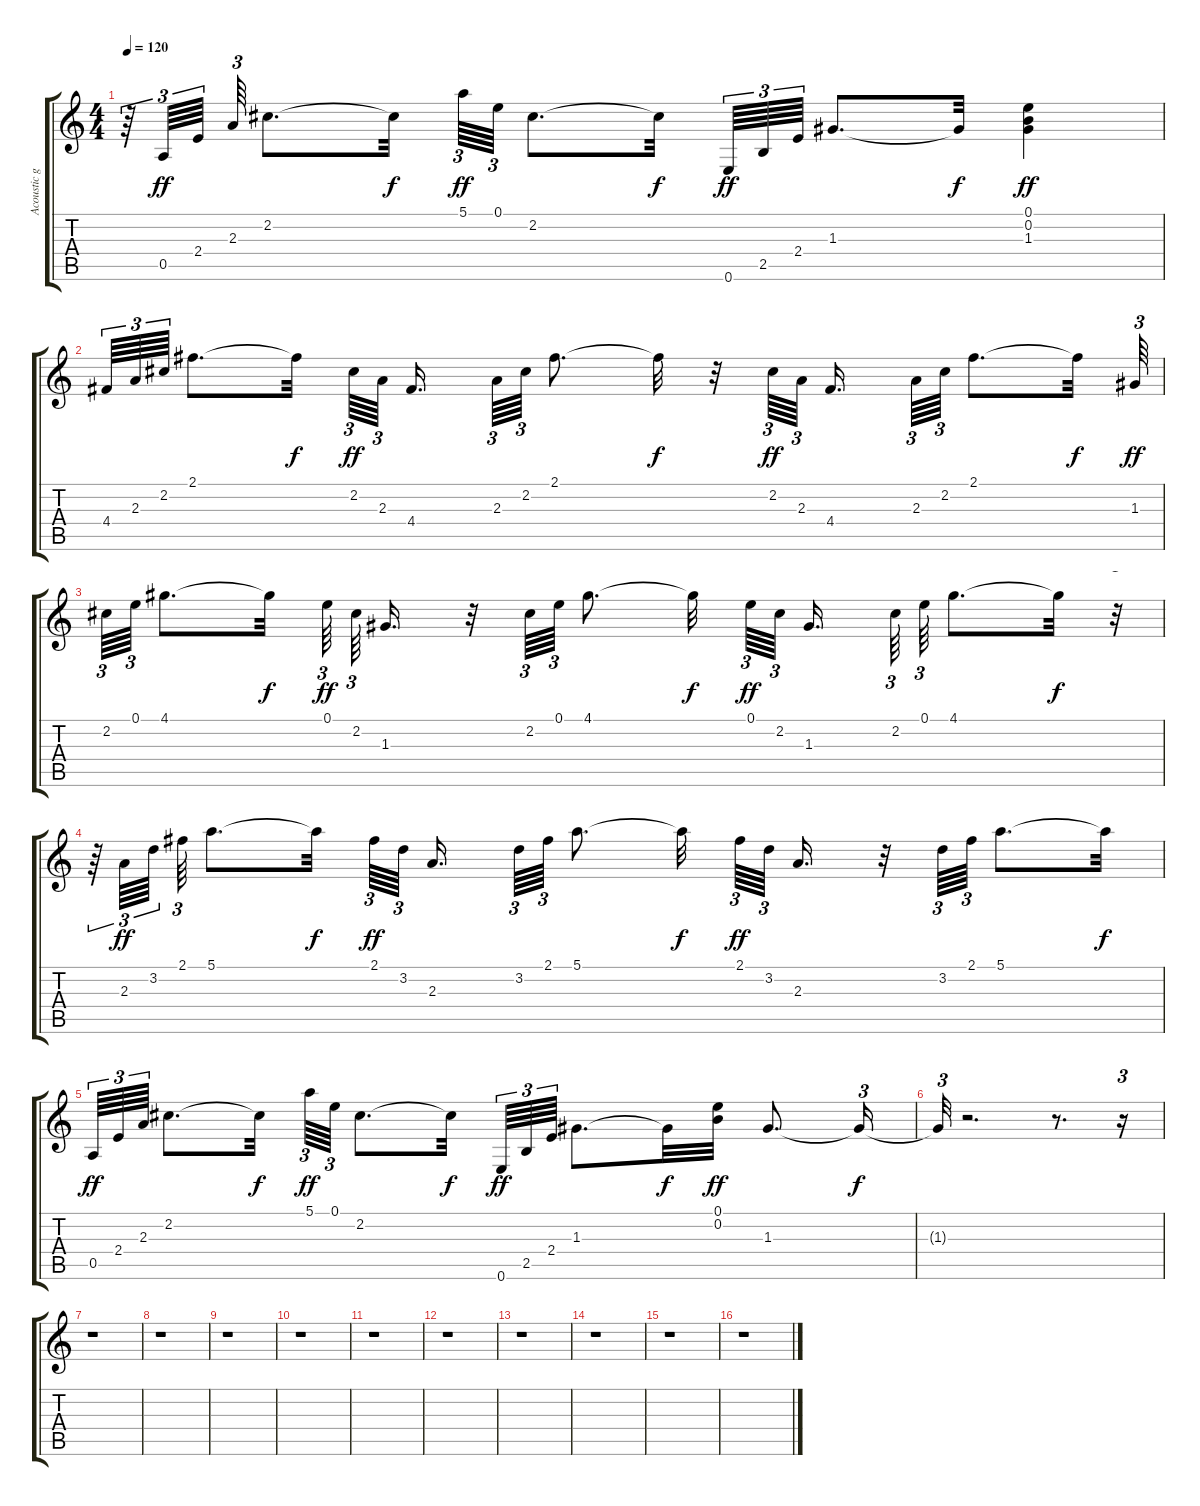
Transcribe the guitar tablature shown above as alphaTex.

\track ("Acoustic guitar" "Acoustic g") {instrument acousticguitarsteel}
\staff {score tabs}
\tuning (E4 B3 G3 D3 A2 E2) {hide}
\ts (4 4)
\tempo 120
\clef g2
\ks c
r.64{tu (3 2) dy f} 0.5.64{tu (3 2) dy ff} 2.4.64{tu (3 2) beam splitsecondary} 2.3.64{tu (3 2)} 2.2.8{d} 2.2{t}.32{dy f} 5.1.64{tu (3 2) dy ff} 0.1.64{tu (3 2)} 2.2.8{d} 2.2{t}.32{dy f} 0.6.64{tu (3 2) dy ff} 2.5.64{tu (3 2)} 2.4.64{tu (3 2)} 1.3.8{d} 1.3{t}.32{dy f} (0.1 0.2 1.3).4{dy ff} |
4.4.64{tu (3 2)} 2.3.64{tu (3 2)} 2.2.64{tu (3 2)} 2.1.8{d} 2.1{t}.32{dy f} 2.2.64{tu (3 2) dy ff} 2.3.64{tu (3 2) beam splitsecondary} 4.4.16{d beam splitsecondary} 2.3.64{tu (3 2)} 2.2.64{tu (3 2)} 2.1.8{d} 2.1{t}.32{dy f} r.32 2.2.64{tu (3 2) dy ff} 2.3.64{tu (3 2) beam splitsecondary} 4.4.16{d} 2.3.64{tu (3 2)} 2.2.64{tu (3 2)} 2.1.8{d} 2.1{t}.32{dy f} 1.3.64{tu (3 2) dy ff} |
2.2.64{tu (3 2)} 0.1.64{tu (3 2)} 4.1.8{d} 4.1{t}.32{dy f} 0.1.64{tu (3 2) dy ff} 2.2.64{tu (3 2)} 1.3.16{d} r.32 2.2.64{tu (3 2)} 0.1.64{tu (3 2)} 4.1.8{d} 4.1{t}.32{dy f beam splitsecondary} 0.1.64{tu (3 2) dy ff} 2.2.64{tu (3 2) beam splitsecondary} 1.3.16{d} 2.2.64{tu (3 2)} 0.1.64{tu (3 2)} 4.1.8{d} 4.1{t}.32{dy f} r.32{tu (3 2)} |
r.64{tu (3 2)} 2.3.64{tu (3 2) dy ff} 3.2.64{tu (3 2) beam splitsecondary} 2.1.64{tu (3 2)} 5.1.8{d} 5.1{t}.32{dy f} 2.1.64{tu (3 2) dy ff} 3.2.64{tu (3 2) beam splitsecondary} 2.3.16{d beam splitsecondary} 3.2.64{tu (3 2)} 2.1.64{tu (3 2)} 5.1.8{d} 5.1{t}.32{dy f beam splitsecondary} 2.1.64{tu (3 2) dy ff} 3.2.64{tu (3 2) beam splitsecondary} 2.3.16{d} r.32 3.2.64{tu (3 2)} 2.1.64{tu (3 2)} 5.1.8{d} 5.1{t}.32{dy f} |
0.5.64{tu (3 2) dy ff} 2.4.64{tu (3 2)} 2.3.64{tu (3 2)} 2.2.8{d} 2.2{t}.32{dy f} 5.1.64{tu (3 2) dy ff} 0.1.64{tu (3 2)} 2.2.8{d} 2.2{t}.32{dy f} 0.6.64{tu (3 2) dy ff} 2.5.64{tu (3 2)} 2.4.64{tu (3 2)} 1.3.8{d} 1.3{t}.32{dy f} (0.1 0.2).32{dy ff} 1.3.8{d} 1.3{t}.16{tu (3 2) dy f} |
1.3{t}.32{tu (3 2)} r.2{d} r.8{d} r.16{tu (3 2)} |
r.1 |
r.1 |
r.1 |
r.1 |
r.1 |
r.1 |
r.1 |
r.1 |
r.1 |
r.1
